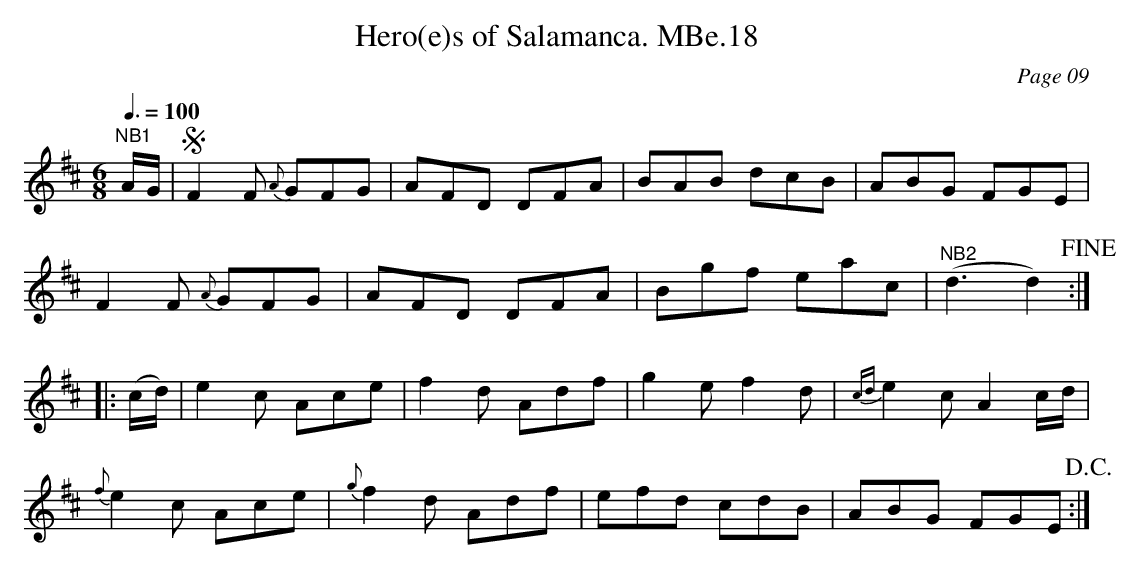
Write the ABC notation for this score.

X:1
C:Page 09
T:Hero(e)s of Salamanca. MBe.18
M:6/8
L:1/8
Q:3/8=100
K:D
"^NB1"A/G/|!segno!F2 F {A} GFG|AFD DFA|BAB dcB|ABG FGE|
F2 F {A} GFG|AFD DFA|Bgf eac|"^NB2"(d3 d2)!fine!:|
|:(c/d/)|e2 c Ace|f2 d Adf|g2 e f2 d|{cd}e2 c A2 c/d/|
{f} e2 c Ace|{g} f2 d Adf|efd cdB|ABG FGE!D.C.!:|
